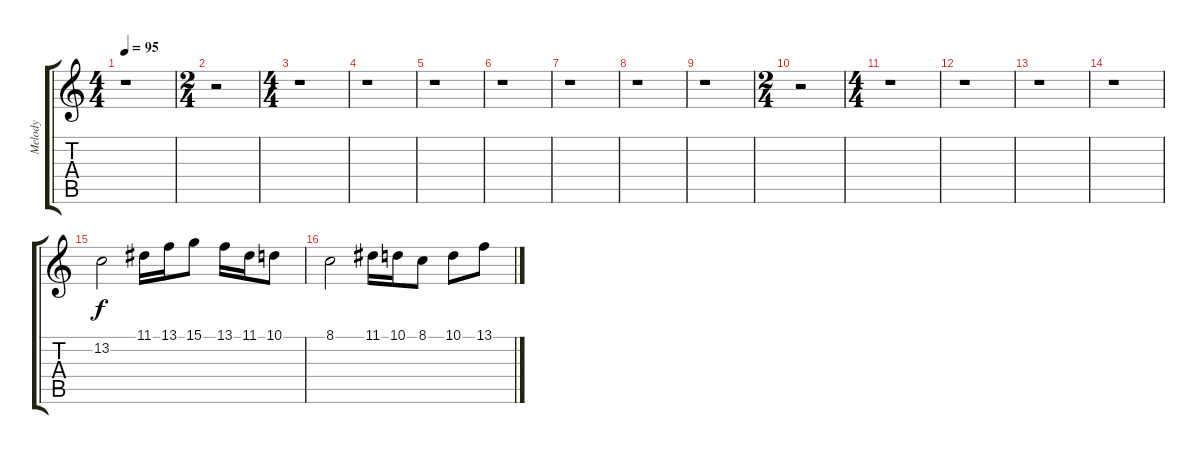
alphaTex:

\track ("Melody" "Melody") {instrument stringensemble1}
\staff {score tabs}
\tuning (E4 B3 G3 D3 A2 E2) {hide}
\ts (4 4)
\tempo 95
\clef g2
\ks c
r.1{dy f} |
\ts (2 4)
r.2 |
\ts (4 4)
r.1 |
r.1 |
r.1 |
r.1 |
r.1 |
r.1 |
r.1 |
\ts (2 4)
r.2 |
\ts (4 4)
r.1 |
r.1 |
r.1 |
r.1 |
13.2.2 11.1.16 13.1.16 15.1.8 13.1.16 11.1.16 10.1.8 |
8.1.2 11.1.16 10.1.16 8.1.8 10.1.8 13.1.8
